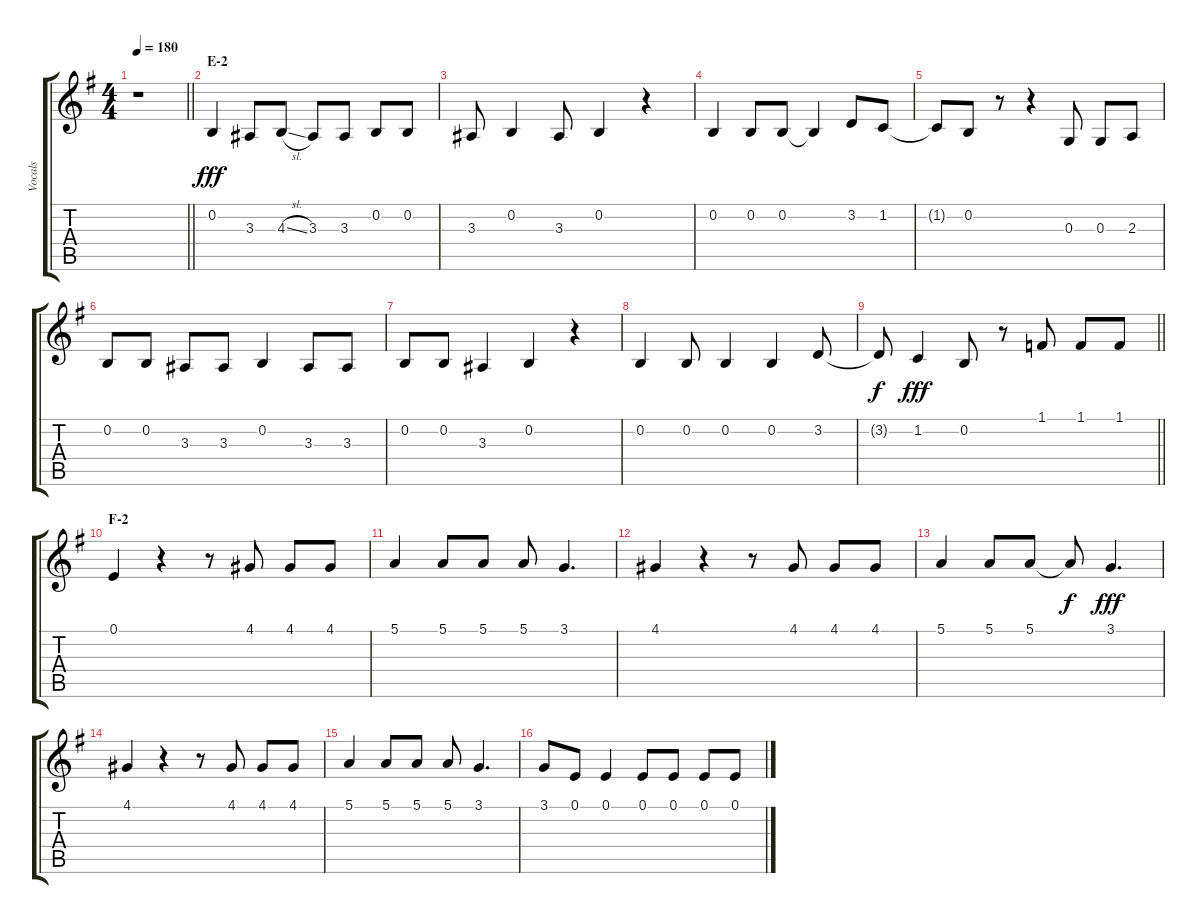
\track ("Vocals" "Vocals") {instrument voiceoohs}
\staff {score tabs}
\tuning (E4 B3 G3 D3 A2 E2) {hide}
\ts (4 4)
\tempo 180
\clef g2
\barLineRight lightlight
\ks g
r.1{dy fff} |
\section ("" "E-2")
0.2.4 3.3.8 4.3{sl}.8 3.3.8 3.3.8 0.2.8 0.2.8 |
3.3.8 0.2.4 3.3.8 0.2.4 r.4 |
0.2.4 0.2.8 0.2.8 0.2{t}.4 3.2.8 1.2.8 |
1.2{t}.8 0.2.8 r.8 r.4 0.3.8 0.3.8 2.3.8 |
0.2.8 0.2.8 3.3.8 3.3.8 0.2.4 3.3.8 3.3.8 |
0.2.8 0.2.8 3.3.4 0.2.4 r.4 |
0.2.4 0.2.8 0.2.4 0.2.4 3.2.8 |
\barLineRight lightlight
3.2{t}.8{dy f} 1.2.4{dy fff} 0.2.8 r.8 1.1.8 1.1.8 1.1.8 |
\section ("" "F-2")
0.1.4 r.4 r.8 4.1.8 4.1.8 4.1.8 |
5.1.4 5.1.8 5.1.8 5.1.8 3.1.4{d} |
4.1.4 r.4 r.8 4.1.8 4.1.8 4.1.8 |
5.1.4 5.1.8 5.1.8 5.1{t}.8{dy f} 3.1.4{d dy fff} |
4.1.4 r.4 r.8 4.1.8 4.1.8 4.1.8 |
5.1.4 5.1.8 5.1.8 5.1.8 3.1.4{d} |
3.1.8 0.1.8 0.1.4 0.1.8 0.1.8 0.1.8 0.1.8
